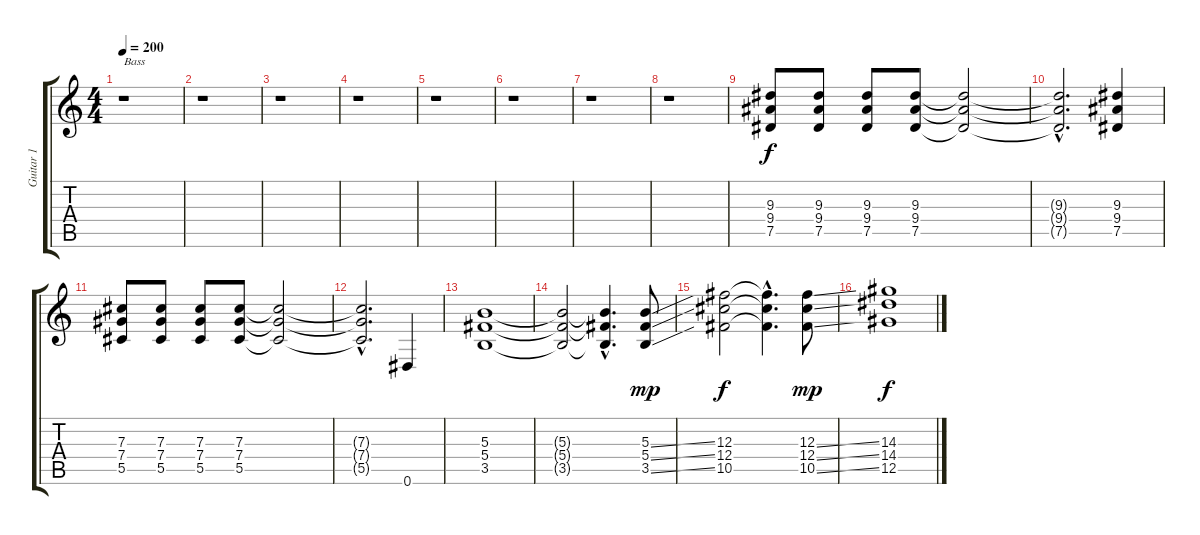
\track ("Guitar 1" "Guitar 1") {instrument distortionguitar}
\staff {score tabs}
\tuning (Eb4 Bb3 Gb3 Db3 Ab2 Eb2) {hide}
\ts (4 4)
\tempo 200
\clef g2
\ks c
r.1{txt "Bass" dy f instrument distortionguitar} |
r.1 |
r.1 |
r.1 |
r.1 |
r.1 |
r.1 |
r.1 |
(9.3 9.4 7.5).8 (9.3 9.4 7.5).8 (9.3 9.4 7.5).8 (9.3 9.4 7.5).8 (9.3{t} 9.4{t} 7.5{t}).2 |
(9.3{hac t} 9.4{hac t} 7.5{hac t}).2{d} (9.3 9.4 7.5).4 |
(7.3 7.4 5.5).8 (7.3 7.4 5.5).8 (7.3 7.4 5.5).8 (7.3 7.4 5.5).8 (7.3{t} 7.4{t} 5.5{t}).2 |
(7.3{hac t} 7.4{hac t} 5.5{hac t}).2{d} 0.6.4 |
(5.3 5.4 3.5).1 |
(5.3{t} 5.4{t} 3.5{t}).2 (5.3{hac t} 5.4{hac t} 3.5{hac t}).4{d} (5.3{ss} 5.4{ss} 3.5{ss}).8{dy mp} |
(12.3 12.4 10.5).2{dy f} (12.3{hac t} 12.4{hac t} 10.5{hac t}).4{d} (12.3{ss} 12.4{ss} 10.5{ss}).8{dy mp} |
(14.3 14.4 12.5).1{dy f}
